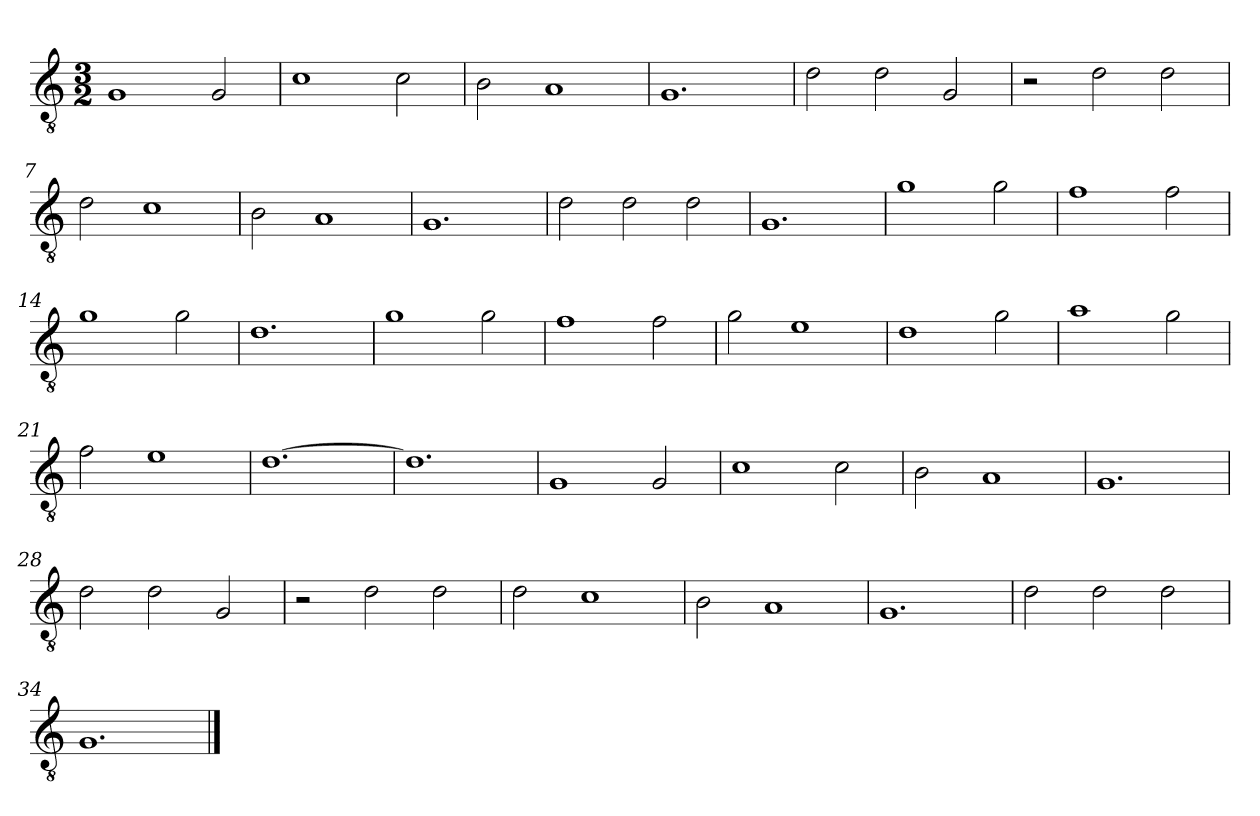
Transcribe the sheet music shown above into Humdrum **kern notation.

**kern
*part1
*staff1
!!LO:PB:g=z
*clefGv2
*k[]
*C:
*M3/2
=1
1Gi
2Gi/
=2
1ci
2ci\
=3
2Bi\
1Ai
=4
1.Gi
=5
2di\
2di\
2Gi/
=6
2r
2di\
2di\
!!LO:LB:g=z
=7
2di\
1ci
=8
2Bi\
1Ai
=9
1.Gi
=10
2di\
2di\
2di\
=11
1.Gi
=12
1gi
2gi\
!!LO:LB:g=z
=13
1fi
2fi\
=14
1gi
2gi\
=15
1.di
=16
1gi
2gi\
=17
1fi
2fi\
=18
2gi\
1ei
!!LO:LB:g=z
=19
1di
2gi\
=20
1ai
2gi\
=21
2fi\
1ei
=22
[1.di
=23
1.di]
=24
1Gi
2Gi/
=25
1ci
2ci\
!!LO:LB:g=z
=26
2Bi\
1Ai
=27
1.Gi
=28
2di\
2di\
2Gi/
=29
2r
2di\
2di\
!!LO:LB:g=z
=30
2di\
1ci
=31
2Bi\
1Ai
=32
1.Gi
=33
2di\
2di\
2di\
=34
1.Gi
==
*-
